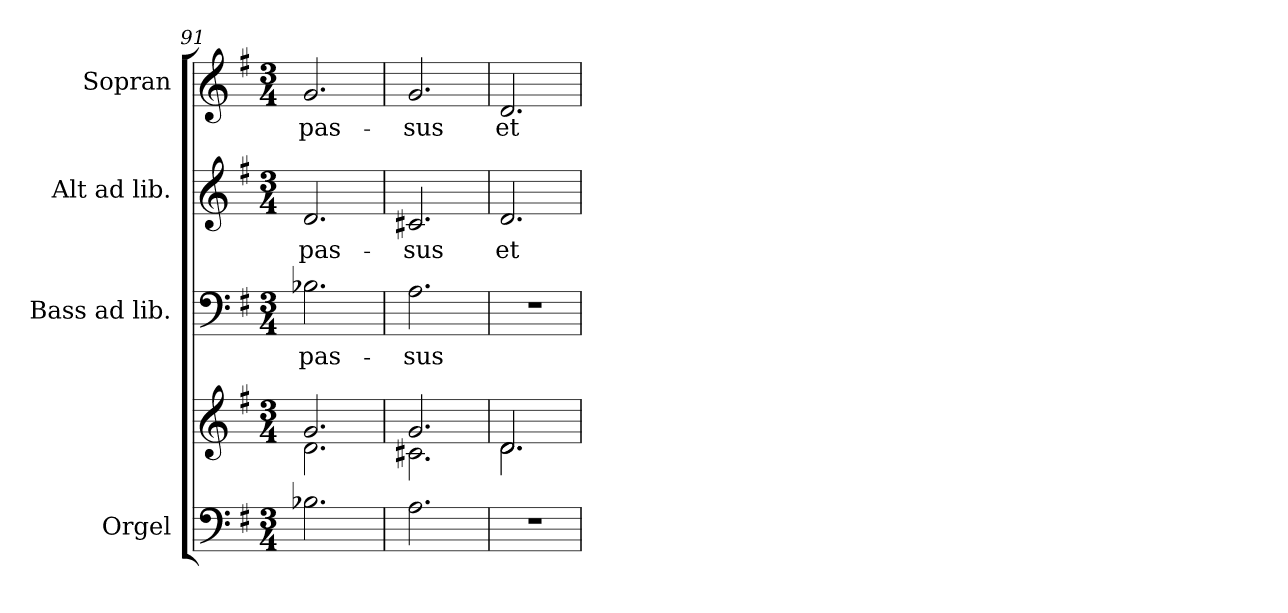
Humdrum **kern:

**kern	**kern	**kern	**text	**kern	**text	**kern	**text
*part4	*part4	*part3	*part3	*part2	*part2	*part1	*part1
*staff5	*staff4	*staff3	*staff3	*staff2	*staff2	*staff1	*staff1
*I"Orgel	*	*I"Bass ad lib.	*	*I"Alt ad lib.	*	*I"Sopran	*
*I'Org.	*	*I'B.	*	*I'A.	*	*I'S.	*
*clefF4	*clefG2	*clefF4	*	*clefG2	*	*clefG2	*
*k[f#]	*k[f#]	*k[f#]	*	*k[f#]	*	*k[f#]	*
*G:	*G:	*G:	*	*G:	*	*G:	*
*M3/4	*M3/4	*M3/4	*	*M3/4	*	*M3/4	*
=91	=91	=91	=91	=91	=91	=91	=91
*	*^	*	*	*	*	*	*
!	!	!	!	!LO:LY:b	!	!LO:LY:b	!	!LO:LY:b
2.B-X\	2.g/	2.d\	2.B-X\	pas-	2.d/	pas-	2.g/	pas-
=92	=92	=92	=92	=92	=92	=92	=92	=92
!	!	!	!	!LO:LY:b	!	!LO:LY:b	!	!LO:LY:b
2.A\	2.g/	2.c#X\	2.A\	-sus	2.c#X/	-sus	2.g/	-sus
!!LO:LB:g=z
=93	=93	=93	=93	=93	=93	=93	=93	=93
!	!	!	!	!	!	!LO:LY:b	!	!LO:LY:b
2.r	2.d/	2.d\	2.r	.	2.d/	et	2.d/	et
*	*v	*v	*	*	*	*	*	*
=	=	=	=	=	=	=	=
*-	*-	*-	*-	*-	*-	*-	*-
